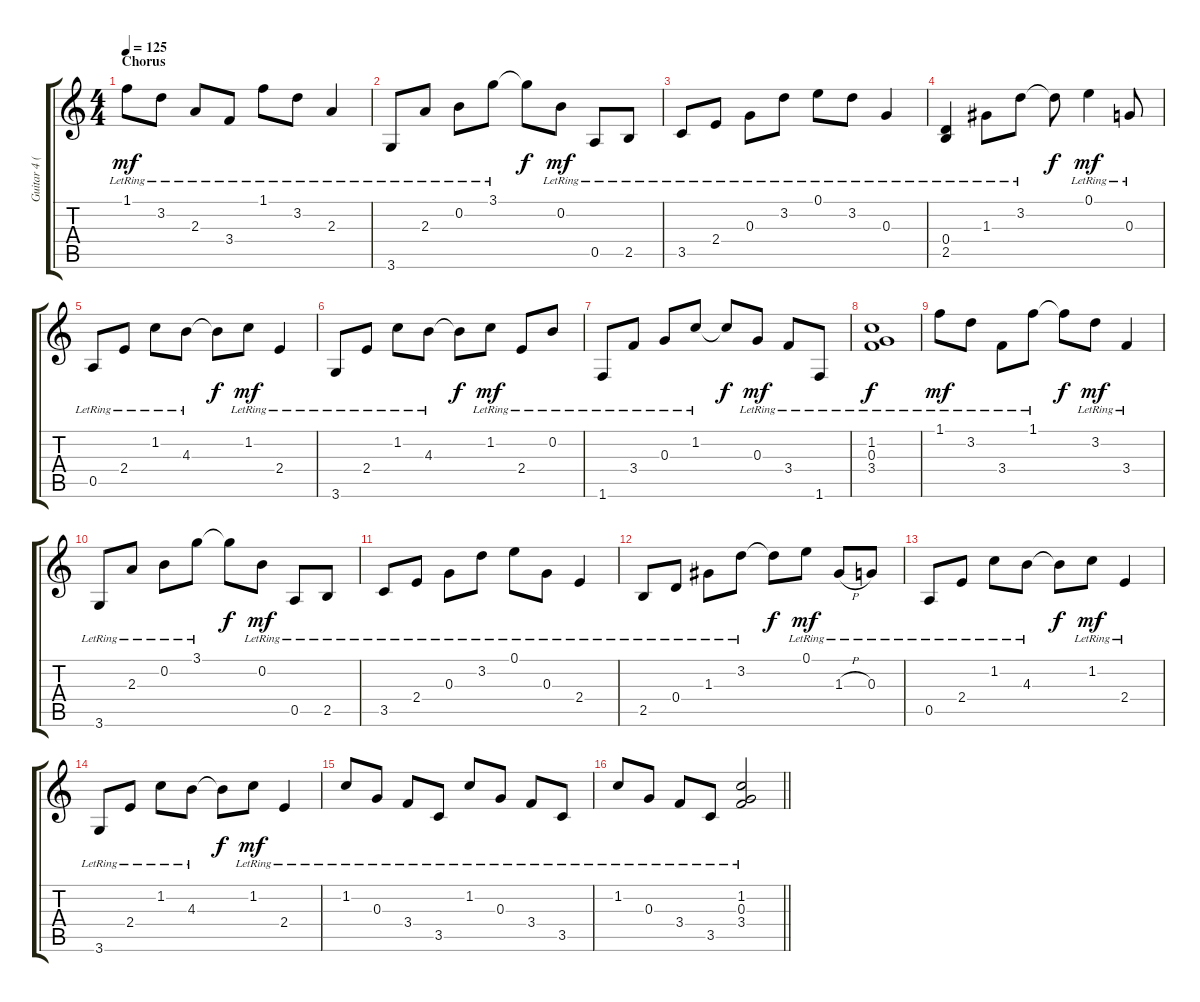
\track ("Guitar 4 (clean)" "Guitar 4 (") {solo instrument acousticguitarsteel}
\staff {score tabs}
\tuning (E4 B3 G3 D3 A2 E2) {hide}
\ts (4 4)
\section ("" "Chorus")
\tempo 125
\clef g2
\ks c
1.1{lr}.8{dy mf} 3.2{lr}.8 2.3{lr}.8 3.4{lr}.8 1.1{lr}.8 3.2{lr}.8 2.3{lr}.4 |
3.6{lr}.8 2.3{lr}.8 0.2{lr}.8 3.1{lr}.8 3.1{t}.8{dy f} 0.2{lr}.8{dy mf} 0.5{lr}.8 2.5{lr}.8 |
3.5{lr}.8 2.4{lr}.8 0.3{lr}.8 3.2{lr}.8 0.1{lr}.8 3.2{lr}.8 0.3{lr}.4 |
(0.4{lr} 2.5{lr}).4 1.3{lr}.8 3.2{lr}.8 3.2{t}.8{dy f} 0.1{lr}.4{dy mf} 0.3{lr}.8 |
0.5{lr}.8 2.4{lr}.8 1.2{lr}.8 4.3{lr}.8 4.3{t}.8{dy f} 1.2{lr}.8{dy mf} 2.4{lr}.4 |
3.6{lr}.8 2.4{lr}.8 1.2{lr}.8 4.3{lr}.8 4.3{t}.8{dy f} 1.2{lr}.8{dy mf} 2.4{lr}.8 0.2{lr}.8 |
1.6{lr}.8 3.4{lr}.8 0.3{lr}.8 1.2{lr}.8 1.2{t}.8{dy f} 0.3{lr}.8{dy mf} 3.4{lr}.8 1.6{lr}.8 |
(1.2{lr} 0.3{lr} 3.4{lr}).1{dy f} |
1.1{lr}.8{dy mf} 3.2{lr}.8 3.4{lr}.8 1.1{lr}.8 1.1{t}.8{dy f} 3.2{lr}.8{dy mf} 3.4{lr}.4 |
3.6{lr}.8 2.3{lr}.8 0.2{lr}.8 3.1{lr}.8 3.1{t}.8{dy f} 0.2{lr}.8{dy mf} 0.5{lr}.8 2.5{lr}.8 |
3.5{lr}.8 2.4{lr}.8 0.3{lr}.8 3.2{lr}.8 0.1{lr}.8 0.3{lr}.8 2.4{lr}.4 |
2.5{lr}.8 0.4{lr}.8 1.3{lr}.8 3.2{lr}.8 3.2{t}.8{dy f} 0.1{lr}.8{dy mf} 1.3{h lr}.8 0.3{lr}.8 |
0.5{lr}.8 2.4{lr}.8 1.2{lr}.8 4.3{lr}.8 4.3{t}.8{dy f} 1.2{lr}.8{dy mf} 2.4{lr}.4 |
3.6{lr}.8 2.4{lr}.8 1.2{lr}.8 4.3{lr}.8 4.3{t}.8{dy f} 1.2{lr}.8{dy mf} 2.4{lr}.4 |
1.2{lr}.8 0.3{lr}.8 3.4{lr}.8 3.5{lr}.8 1.2{lr}.8 0.3{lr}.8 3.4{lr}.8 3.5{lr}.8 |
\barLineRight lightlight
1.2{lr}.8 0.3{lr}.8 3.4{lr}.8 3.5{lr}.8 (1.2{lr} 0.3{lr} 3.4{lr}).2
